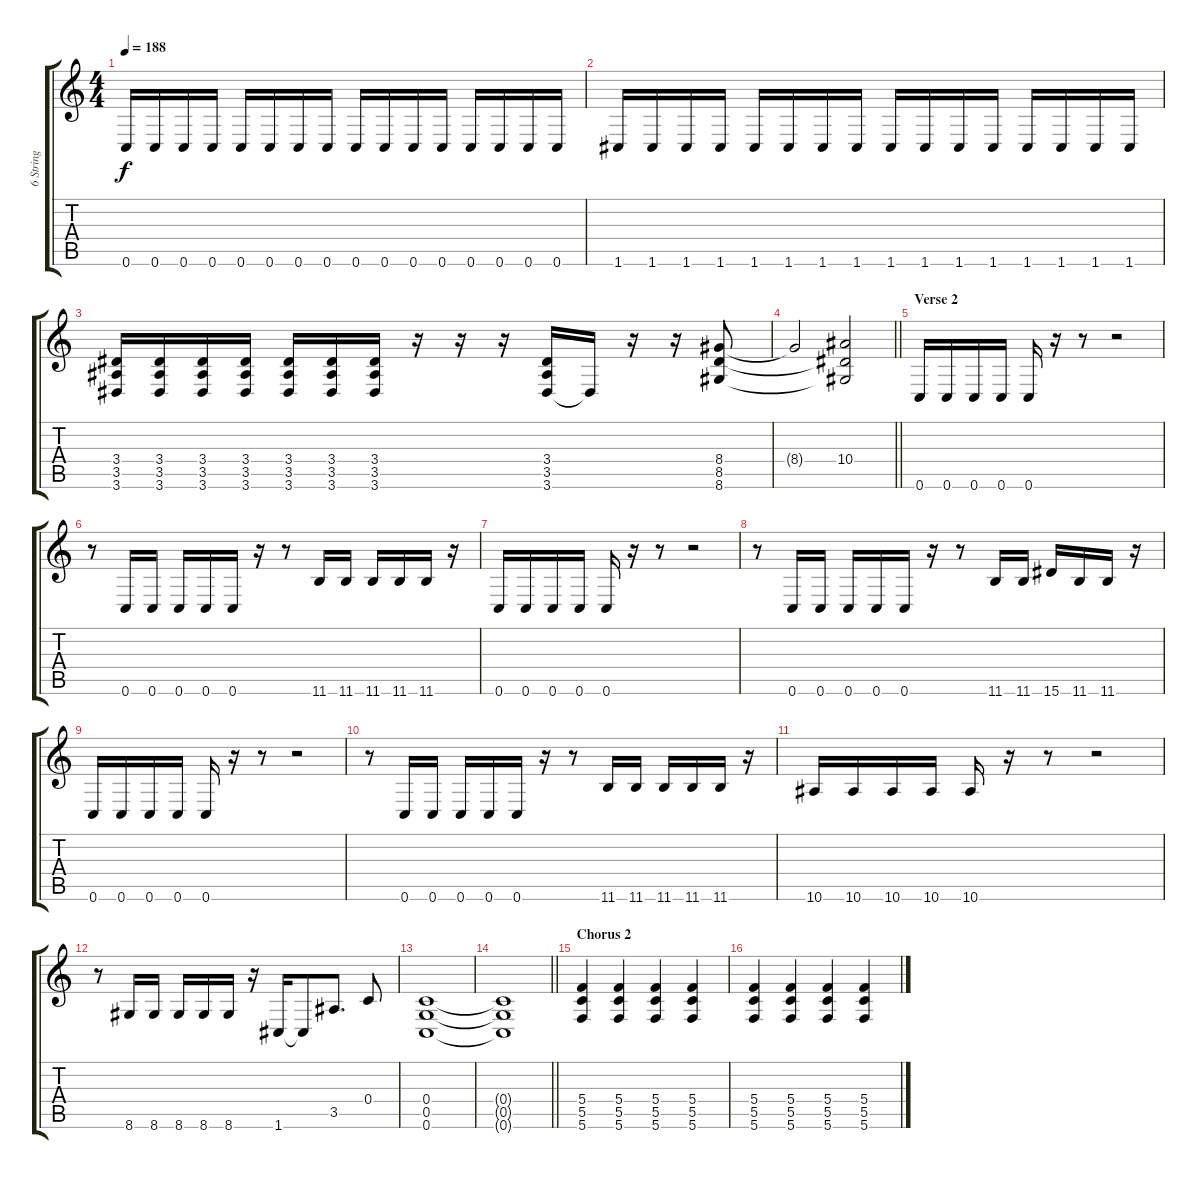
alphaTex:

\track ("6 String" "6 String") {instrument overdrivenguitar}
\staff {score tabs}
\tuning (D4 A3 F3 C3 G2 C2) {hide}
\ts (4 4)
\tempo 188
\clef g2
\ks c
0.6.16{dy f} 0.6.16 0.6.16 0.6.16 0.6.16 0.6.16 0.6.16 0.6.16 0.6.16 0.6.16 0.6.16 0.6.16 0.6.16 0.6.16 0.6.16 0.6.16 |
1.6.16 1.6.16 1.6.16 1.6.16 1.6.16 1.6.16 1.6.16 1.6.16 1.6.16 1.6.16 1.6.16 1.6.16 1.6.16 1.6.16 1.6.16 1.6.16 |
(3.4 3.5 3.6).16 (3.4 3.5 3.6).16 (3.4 3.5 3.6).16 (3.4 3.5 3.6).16 (3.4 3.5 3.6).16 (3.4 3.5 3.6).16 (3.4 3.5 3.6).16 r.16 r.16 r.16 (3.4 3.5 3.6).16 3.6{t}.16 r.16 r.16 (8.4 8.5 8.6).8 |
\barLineRight lightlight
8.4{t}.2 (10.4 8.5{t} 8.6{t}).2 |
\section ("" "Verse 2")
0.6.16 0.6.16 0.6.16 0.6.16 0.6.16 r.16 r.8 r.2 |
r.8 0.6.16 0.6.16 0.6.16 0.6.16 0.6.16 r.16 r.8 11.6.16 11.6.16 11.6.16 11.6.16 11.6.16 r.16 |
0.6.16 0.6.16 0.6.16 0.6.16 0.6.16 r.16 r.8 r.2 |
r.8 0.6.16 0.6.16 0.6.16 0.6.16 0.6.16 r.16 r.8 11.6.16 11.6.16 15.6.16 11.6.16 11.6.16 r.16 |
0.6.16 0.6.16 0.6.16 0.6.16 0.6.16 r.16 r.8 r.2 |
r.8 0.6.16 0.6.16 0.6.16 0.6.16 0.6.16 r.16 r.8 11.6.16 11.6.16 11.6.16 11.6.16 11.6.16 r.16 |
10.6.16 10.6.16 10.6.16 10.6.16 10.6.16 r.16 r.8 r.2 |
r.8 8.6.16 8.6.16 8.6.16 8.6.16 8.6.16 r.16 1.6.16 1.6{t}.8 3.5.8{d} 0.4.8 |
(0.4 0.5 0.6).1 |
\barLineRight lightlight
(0.4{t} 0.5{t} 0.6{t}).1 |
\section ("" "Chorus 2")
(5.4 5.5 5.6).4 (5.4 5.5 5.6).4 (5.4 5.5 5.6).4 (5.4 5.5 5.6).4 |
(5.4 5.5 5.6).4 (5.4 5.5 5.6).4 (5.4 5.5 5.6).4 (5.4 5.5 5.6).4
